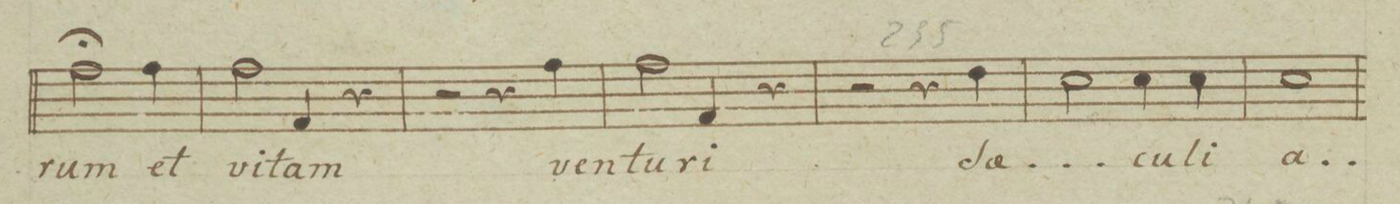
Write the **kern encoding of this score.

**kern	**text	**dynam
*I"Tenore	*	*
*clefC4	*	*
*k[b-e-a-]	*	*
*met(c)	*	*
*M4/4	*	*
2.e-;\	-rum	.
4e-\	et	.
=228	=228	=228
2e-\	vi-	.
4E-/	-tam	.
4r	.	.
=229	=229	=229
2r	.	.
4r	.	.
4e-\	ven-	.
=230	=230	=230
2e-\	-tu-	.
4E-/	-ri	.
4r	.	.
=231	=231	=231
2r	.	.
4r	.	.
4c\	Sae-	.
=232	=232	=232
2B-\	.	.
4B-\	-cu-	.
4B-\	-li	.
=233	=233	=233
1B-	a-	.
=234||	=234||	=234||
*-	*-	*-
